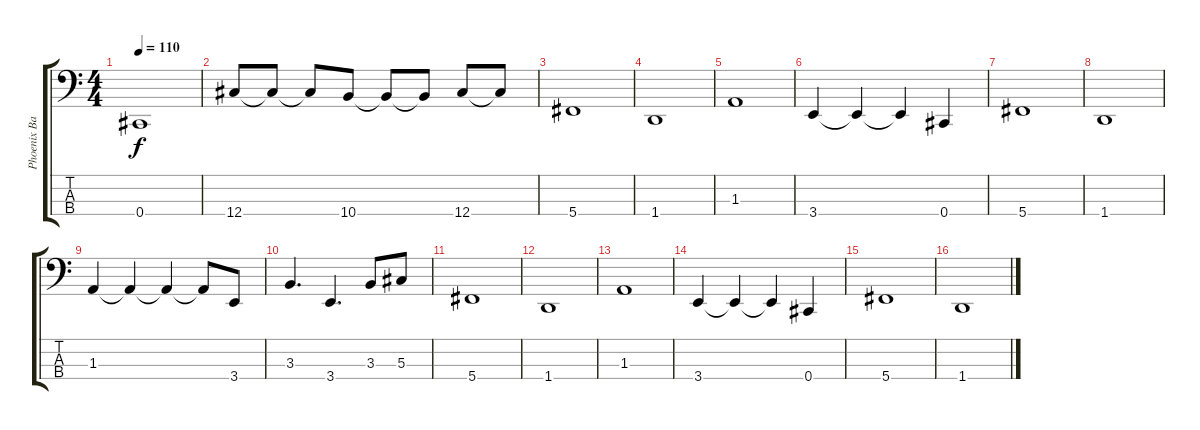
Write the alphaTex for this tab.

\track ("Phoenix Bass1" "Phoenix Ba") {instrument acousticguitarsteel}
\staff {score tabs}
\tuning (Gb2 Db2 Ab1 Db1) {hide}
\ts (4 4)
\tempo 110
\clef f4
\ks c
0.4.1{dy f} |
12.4.8 12.4{t}.8 12.4{t}.8 10.4.8 10.4{t}.8 10.4{t}.8 12.4.8 12.4{t}.8 |
5.4.1 |
1.4.1 |
1.3.1 |
3.4.4 3.4{t}.4 3.4{t}.4 0.4.4 |
5.4.1 |
1.4.1 |
1.3.4 1.3{t}.4 1.3{t}.4 1.3{t}.8 3.4.8 |
3.3.4{d} 3.4.4{d} 3.3.8 5.3.8 |
5.4.1 |
1.4.1 |
1.3.1 |
3.4.4 3.4{t}.4 3.4{t}.4 0.4.4 |
5.4.1 |
1.4.1
